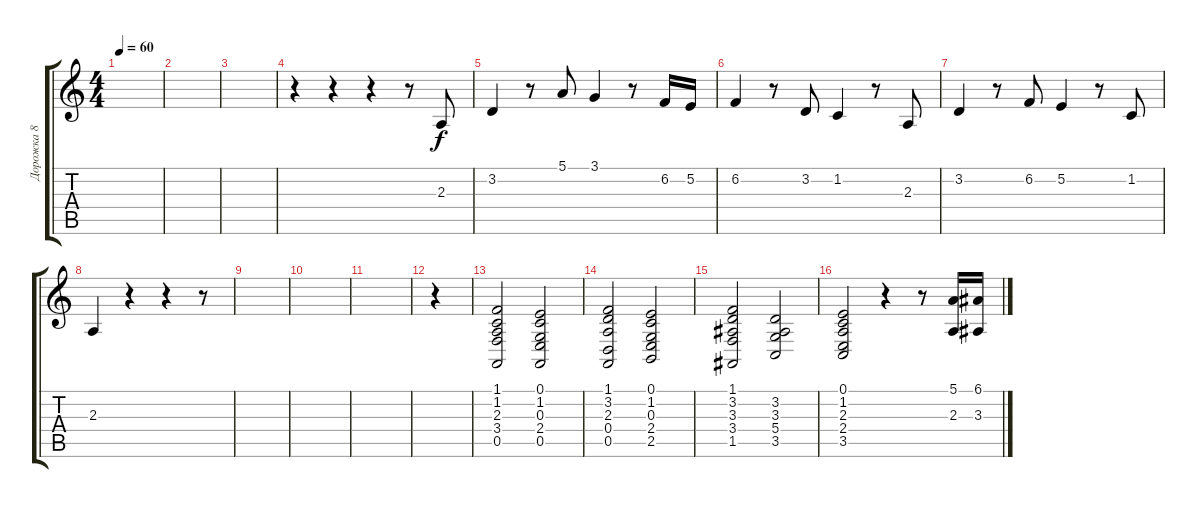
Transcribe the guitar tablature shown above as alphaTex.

\track ("Дорожка 8" "Дорожка 8") {instrument violin}
\staff {score tabs}
\tuning (E4 B3 G3 D3 A2 E2) {hide}
\ts (4 4)
\tempo 60
\clef g2
\ks c
|
|
|
r.4 r.4 r.4 r.8 2.3.8 |
3.2.4 r.8 5.1.8 3.1.4 r.8 6.2.16 5.2.16 |
6.2.4 r.8 3.2.8 1.2.4 r.8 2.3.8 |
3.2.4 r.8 6.2.8 5.2.4 r.8 1.2.8 |
2.3.4 r.4 r.4 r.8 |
|
|
|
r.4 |
(1.1 1.2 2.3 3.4 0.5).2 (0.1 1.2 0.3 2.4 0.5).2 |
(1.1 3.2 2.3 0.4 0.5).2 (0.1 1.2 0.3 2.4 2.5).2 |
(1.1 3.2 3.3 3.4 1.5).2 (3.2 3.3 5.4 3.5).2 |
(0.1 1.2 2.3 2.4 3.5).2 r.4 r.8 (5.1 2.3).16 (6.1 3.3).16
